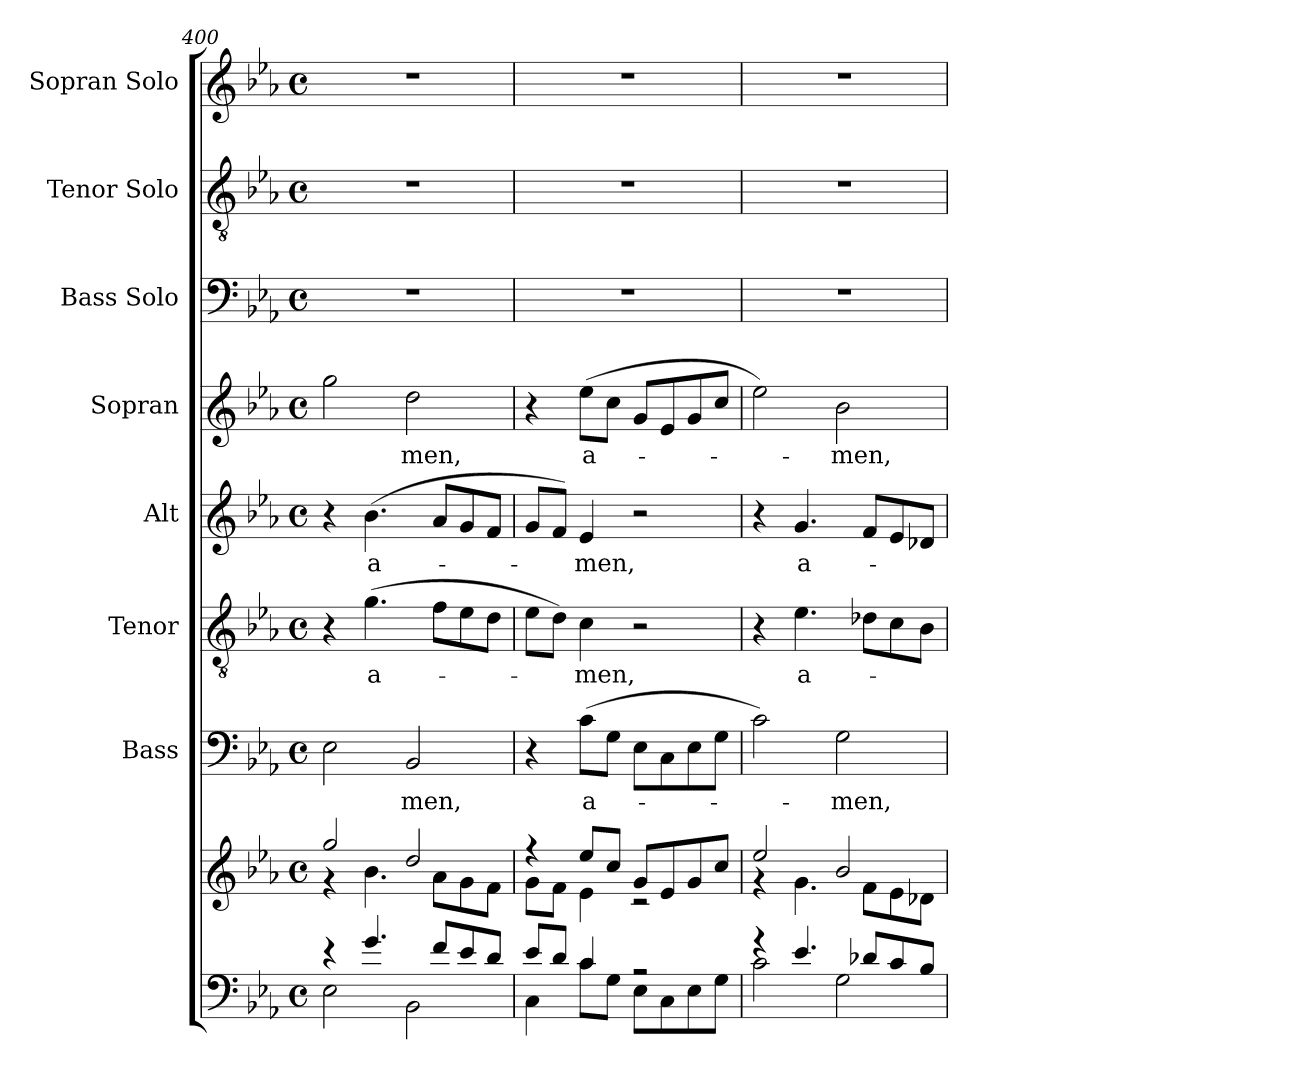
**kern	**kern	**kern	**text	**kern	**text	**kern	**text	**kern	**text	**kern	**kern	**kern
*part8	*part8	*part7	*part7	*part6	*part6	*part5	*part5	*part4	*part4	*part3	*part2	*part1
*staff9	*staff8	*staff7	*staff7	*staff6	*staff6	*staff5	*staff5	*staff4	*staff4	*staff3	*staff2	*staff1
*	*	*I"Bass	*	*I"Tenor	*	*I"Alt	*	*I"Sopran	*	*I"Bass Solo	*I"Tenor Solo	*I"Sopran Solo
*	*	*I'B.	*	*I'T.	*	*I'A.	*	*I'S.	*	*I'B. Solo	*I'T. Solo	*I'S. Solo
*clefF4	*clefG2	*clefF4	*	*clefGv2	*	*clefG2	*	*clefG2	*	*clefF4	*clefGv2	*clefG2
*k[b-e-a-]	*k[b-e-a-]	*k[b-e-a-]	*	*k[b-e-a-]	*	*k[b-e-a-]	*	*k[b-e-a-]	*	*k[b-e-a-]	*k[b-e-a-]	*k[b-e-a-]
*E-:	*E-:	*E-:	*	*E-:	*	*E-:	*	*E-:	*	*E-:	*E-:	*E-:
*M4/4	*M4/4	*M4/4	*	*M4/4	*	*M4/4	*	*M4/4	*	*M4/4	*M4/4	*M4/4
*met(c)	*met(c)	*met(c)	*	*met(c)	*	*met(c)	*	*met(c)	*	*met(c)	*met(c)	*met(c)
=400	=400	=400	=400	=400	=400	=400	=400	=400	=400	=400	=400	=400
*^	*^	*	*	*	*	*	*	*	*	*	*	*
4re	2E-\	2gg/	4rg	2E-\	.	4r	.	4r	.	2gg\	.	1r	1r	1r
!	!	!	!	!	!	!	!LO:LY:b	!	!LO:LY:b	!	!	!	!	!
4.g/	.	.	4.b-\	.	.	(>4.g\	a-	(>4.b-\	a-	.	.	.	.	.
!	!	!	!	!	!LO:LY:b	!	!	!	!	!	!LO:LY:b	!	!	!
.	2BB-\	2dd/	.	2BB-/	-men,	.	.	.	.	2dd\	-men,	.	.	.
8f/L	.	.	8a-\L	.	.	8f\L	.	8a-/L	.	.	.	.	.	.
8e-/	.	.	8g\	.	.	8e-\	.	8g/	.	.	.	.	.	.
8d/J	.	.	8f\J	.	.	8d\J	.	8f/J	.	.	.	.	.	.
=401	=401	=401	=401	=401	=401	=401	=401	=401	=401	=401	=401	=401	=401	=401
8e-/L	4C\	4rff	8g\L	4r	.	8e-\L	.	8g/L	.	4r	.	1r	1r	1r
8d/J	.	.	8f\J	.	.	8d\J)	.	8f/J)	.	.	.	.	.	.
!	!	!	!	!	!LO:LY:b	!	!LO:LY:b	!	!LO:LY:b	!	!LO:LY:b	!	!	!
4c/	8c\L	8ee-/L	4e-\	(>8c\L	a-	4c\	-men,	4e-/	-men,	(>8ee-\L	a-	.	.	.
.	8G\J	8cc/J	.	8G\J	.	.	.	.	.	8cc\J	.	.	.	.
2rA	8E-\L	8g/L	2rc	8E-\L	.	2r	.	2r	.	8g/L	.	.	.	.
.	8C\	8e-/	.	8C\	.	.	.	.	.	8e-/	.	.	.	.
.	8E-\	8g/	.	8E-\	.	.	.	.	.	8g/	.	.	.	.
.	8G\J	8cc/J	.	8G\J	.	.	.	.	.	8cc/J	.	.	.	.
!!LO:LB:g=z
=402	=402	=402	=402	=402	=402	=402	=402	=402	=402	=402	=402	=402	=402	=402
4rg	2c\	2ee-/	4rf	2c\)	.	4r	.	4r	.	2ee-\)	.	1r	1r	1r
!	!	!	!	!	!	!	!LO:LY:b	!	!LO:LY:b	!	!	!	!	!
4.e-/	.	.	4.g\	.	.	4.e-\	a-	4.g/	a-	.	.	.	.	.
!	!	!	!	!	!LO:LY:b	!	!	!	!	!	!LO:LY:b	!	!	!
.	2G\	2b-/	.	2G\	-men,	.	.	.	.	2b-\	-men,	.	.	.
8d-X/L	.	.	8f\L	.	.	8d-X\L	.	8f/L	.	.	.	.	.	.
8c/	.	.	8e-\	.	.	8c\	.	8e-/	.	.	.	.	.	.
8B-/J	.	.	8d-X\J	.	.	8B-\J	.	8d-X/J	.	.	.	.	.	.
*v	*v	*	*	*	*	*	*	*	*	*	*	*	*	*
*	*v	*v	*	*	*	*	*	*	*	*	*	*	*
=	=	=	=	=	=	=	=	=	=	=	=	=
*-	*-	*-	*-	*-	*-	*-	*-	*-	*-	*-	*-	*-
